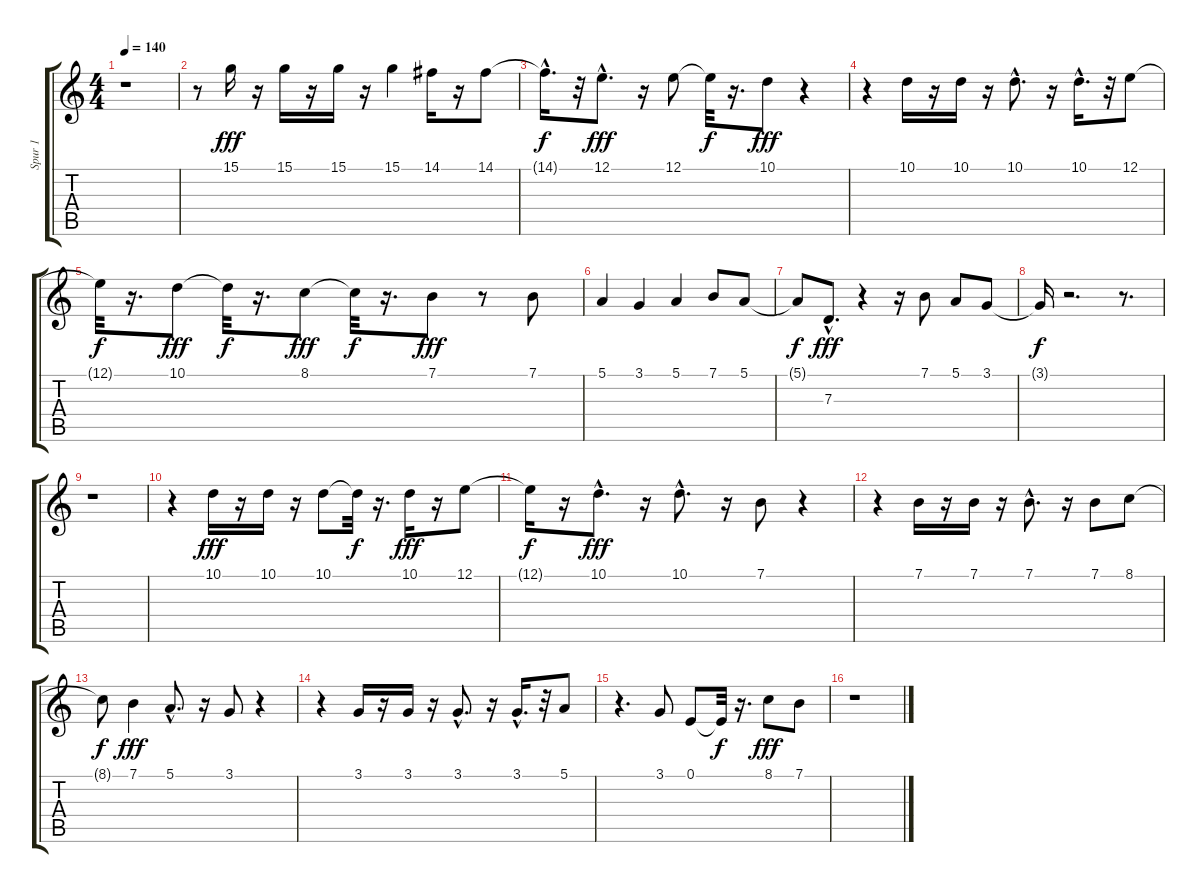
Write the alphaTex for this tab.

\track ("Spur 1" "Spur 1") {instrument ocarina}
\staff {score tabs}
\tuning (E4 B3 G3 D3 A2 E2) {hide}
\ts (4 4)
\tempo 140
\clef g2
\ks c
r.1{dy f} |
r.8 15.1.16{dy fff} r.16 15.1.16 r.16 15.1.16 r.16 15.1.4 14.1.16 r.16 14.1.8 |
14.1{hac t}.16{d dy f} r.32 12.1{hac}.8{d dy fff} r.16 12.1.8 12.1{t}.32{dy f} r.16{d} 10.1.8{dy fff} r.4 |
r.4 10.1.16 r.16 10.1.16 r.16 10.1{hac}.8{d} r.16 10.1{hac}.16{d} r.32 12.1.8 |
12.1{t}.32{dy f} r.16{d} 10.1.8{dy fff} 10.1{t}.32{dy f} r.16{d} 8.1.8{dy fff} 8.1{t}.32{dy f} r.16{d} 7.1.8{dy fff} r.8 7.1.8 |
5.1.4 3.1.4 5.1.4 7.1.8 5.1.8 |
5.1{t}.8{dy f} 7.3{hac}.8{d dy fff} r.4 r.16 7.1.8 5.1.8 3.1.8 |
3.1{t}.16{dy f} r.2{d} r.8{d} |
r.1 |
r.4 10.1.16{dy fff} r.16 10.1.16 r.16 10.1.8 10.1{t}.32{dy f} r.16{d} 10.1.16{dy fff} r.16 12.1.8 |
12.1{t}.16{dy f} r.16 10.1{hac}.8{d dy fff} r.16 10.1{hac}.8{d} r.16 7.1.8 r.4 |
r.4 7.1.16 r.16 7.1.16 r.16 7.1{hac}.8{d} r.16 7.1.8 8.1.8 |
8.1{t}.8{dy f} 7.1.4{dy fff} 5.1{hac}.8{d} r.16 3.1.8 r.4 |
r.4 3.1.16 r.16 3.1.16 r.16 3.1{hac}.8{d} r.16 3.1{hac}.16{d} r.32 5.1.8 |
r.4{d} 3.1.8 0.1.8 0.1{t}.32{dy f} r.16{d} 8.1.8{dy fff} 7.1.8 |
r.1
